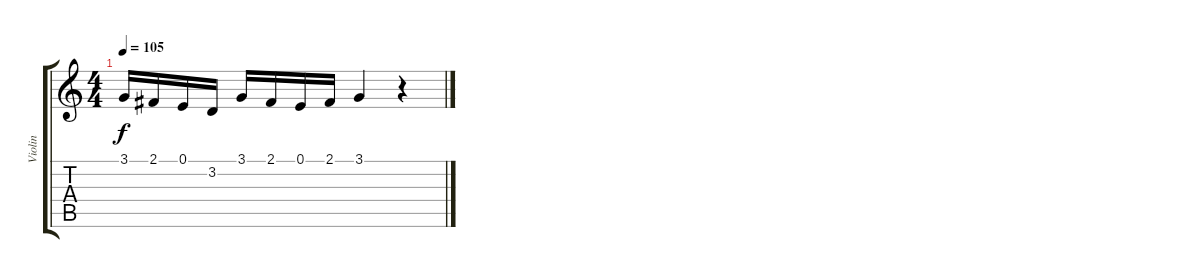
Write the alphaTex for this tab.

\track ("Violin" "Violin") {instrument violin}
\staff {score tabs}
\tuning (E4 B3 G3 D3 A2 E2) {hide}
\ts (4 4)
\tempo 105
\clef g2
\ks c
3.1.16{dy f} 2.1.16 0.1.16 3.2.16 3.1.16 2.1.16 0.1.16 2.1.16 3.1.4 r.4
